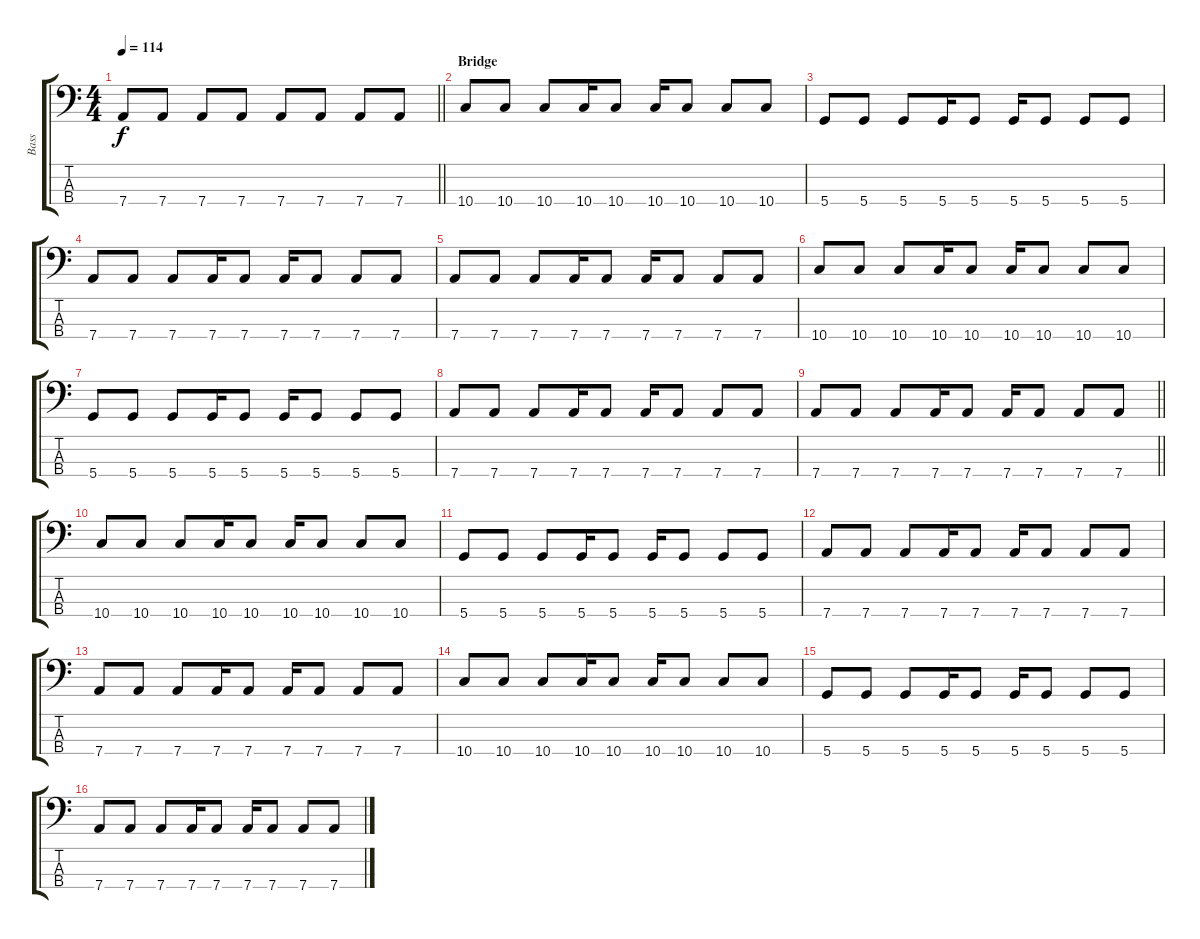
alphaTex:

\track ("Bass" "Bass") {instrument electricbassfinger}
\staff {score tabs}
\tuning (G2 D2 A1 D1) {hide}
\ts (4 4)
\tempo 114
\clef f4
\barLineRight lightlight
\ks c
7.4.8{dy f} 7.4.8 7.4.8 7.4.8 7.4.8 7.4.8 7.4.8 7.4.8 |
\section ("" "Bridge")
10.4.8 10.4.8 10.4.8 10.4.16 10.4.8 10.4.16 10.4.8 10.4.8 10.4.8 |
5.4.8 5.4.8 5.4.8 5.4.16 5.4.8 5.4.16 5.4.8 5.4.8 5.4.8 |
7.4.8 7.4.8 7.4.8 7.4.16 7.4.8 7.4.16 7.4.8 7.4.8 7.4.8 |
7.4.8 7.4.8 7.4.8 7.4.16 7.4.8 7.4.16 7.4.8 7.4.8 7.4.8 |
10.4.8 10.4.8 10.4.8 10.4.16 10.4.8 10.4.16 10.4.8 10.4.8 10.4.8 |
5.4.8 5.4.8 5.4.8 5.4.16 5.4.8 5.4.16 5.4.8 5.4.8 5.4.8 |
7.4.8 7.4.8 7.4.8 7.4.16 7.4.8 7.4.16 7.4.8 7.4.8 7.4.8 |
\barLineRight lightlight
7.4.8 7.4.8 7.4.8 7.4.16 7.4.8 7.4.16 7.4.8 7.4.8 7.4.8 |
\section ("" "")
10.4.8 10.4.8 10.4.8 10.4.16 10.4.8 10.4.16 10.4.8 10.4.8 10.4.8 |
5.4.8 5.4.8 5.4.8 5.4.16 5.4.8 5.4.16 5.4.8 5.4.8 5.4.8 |
7.4.8 7.4.8 7.4.8 7.4.16 7.4.8 7.4.16 7.4.8 7.4.8 7.4.8 |
7.4.8 7.4.8 7.4.8 7.4.16 7.4.8 7.4.16 7.4.8 7.4.8 7.4.8 |
10.4.8 10.4.8 10.4.8 10.4.16 10.4.8 10.4.16 10.4.8 10.4.8 10.4.8 |
5.4.8 5.4.8 5.4.8 5.4.16 5.4.8 5.4.16 5.4.8 5.4.8 5.4.8 |
7.4.8 7.4.8 7.4.8 7.4.16 7.4.8 7.4.16 7.4.8 7.4.8 7.4.8
